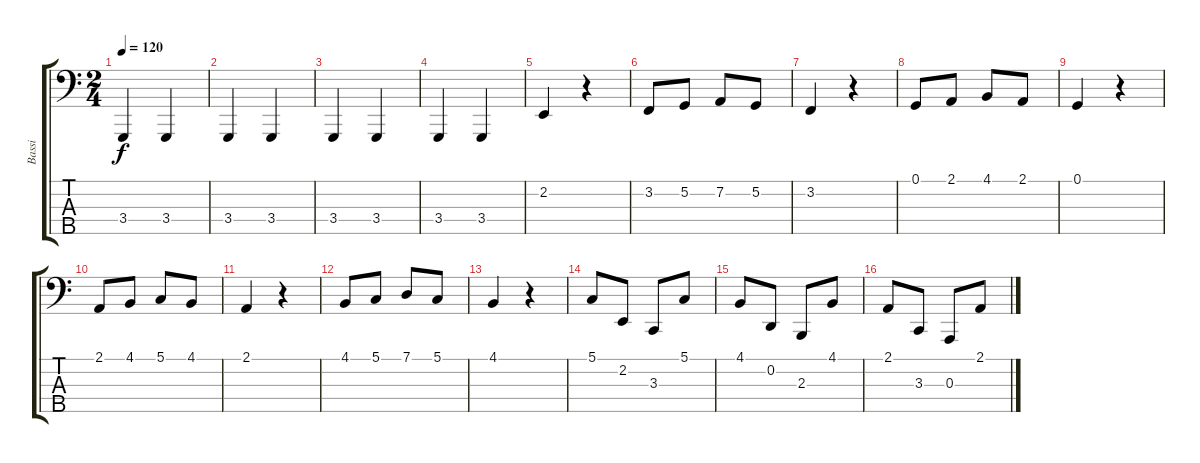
\track ("Bassi" "Bassi") {instrument cello}
\staff {score tabs}
\tuning (G2 D2 A1 E1 B0) {hide}
\ts (2 4)
\tempo 120
\clef f4
\ks c
3.4.4{dy f} 3.4.4 |
3.4.4 3.4.4 |
3.4.4 3.4.4 |
3.4.4 3.4.4 |
2.2.4 r.4 |
3.2.8 5.2.8 7.2.8 5.2.8 |
3.2.4 r.4 |
0.1.8 2.1.8 4.1.8 2.1.8 |
0.1.4 r.4 |
2.1.8 4.1.8 5.1.8 4.1.8 |
2.1.4 r.4 |
4.1.8 5.1.8 7.1.8 5.1.8 |
4.1.4 r.4 |
5.1.8 2.2.8 3.3.8 5.1.8 |
4.1.8 0.2.8 2.3.8 4.1.8 |
2.1.8 3.3.8 0.3.8 2.1.8
